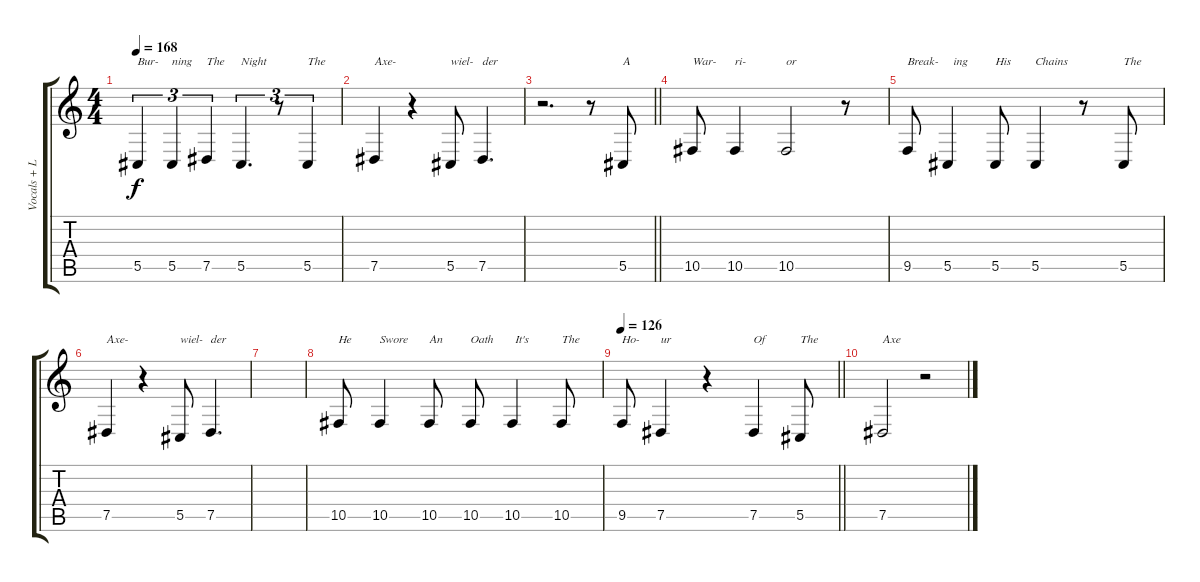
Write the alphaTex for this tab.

\track ("Vocals + Lyrics" "Vocals + L") {instrument lead1square}
\staff {score tabs}
\tuning (Eb4 Bb3 Gb3 Db3 Ab2 Eb2) {hide}
\ts (4 4)
\tempo 168
\clef g2
\ks c
5.5.4{tu (3 2) txt "Bur-" dy f} 5.5.4{tu (3 2) txt "ning"} 7.5.4{tu (3 2) txt "The"} 5.5.4{d tu (3 2) txt "Night"} r.8{tu (3 2)} 5.5.4{tu (3 2) txt "The"} |
7.5.4{txt "Axe-"} r.4 5.5.8{txt "wiel-"} 7.5.4{d txt "der"} |
\barLineRight lightlight
r.2{d} r.8 5.5.8{txt "A"} |
10.5.8{txt "War-"} 10.5.4{txt "ri-"} 10.5.2{txt "or"} r.8 |
9.5.8{txt "Break-"} 5.5.4{txt "  ing"} 5.5.8{txt "His"} 5.5.4{txt "Chains"} r.8 5.5.8{txt "The"} |
7.5.4{txt "Axe-"} r.4 5.5.8{txt "wiel-"} 7.5.4{d txt "der"} |
|
10.5.8{txt "He"} 10.5.4{txt "Swore"} 10.5.8{txt "An"} 10.5.8{txt "Oath"} 10.5.4{txt " It's"} 10.5.8{txt "The"} |
\tempo 126
\barLineRight lightlight
9.5.8{txt "Ho-"} 7.5.4{txt "ur"} r.4 7.5.4{txt "Of"} 5.5.8{txt "The"} |
7.5.2{txt "Axe"} r.2
